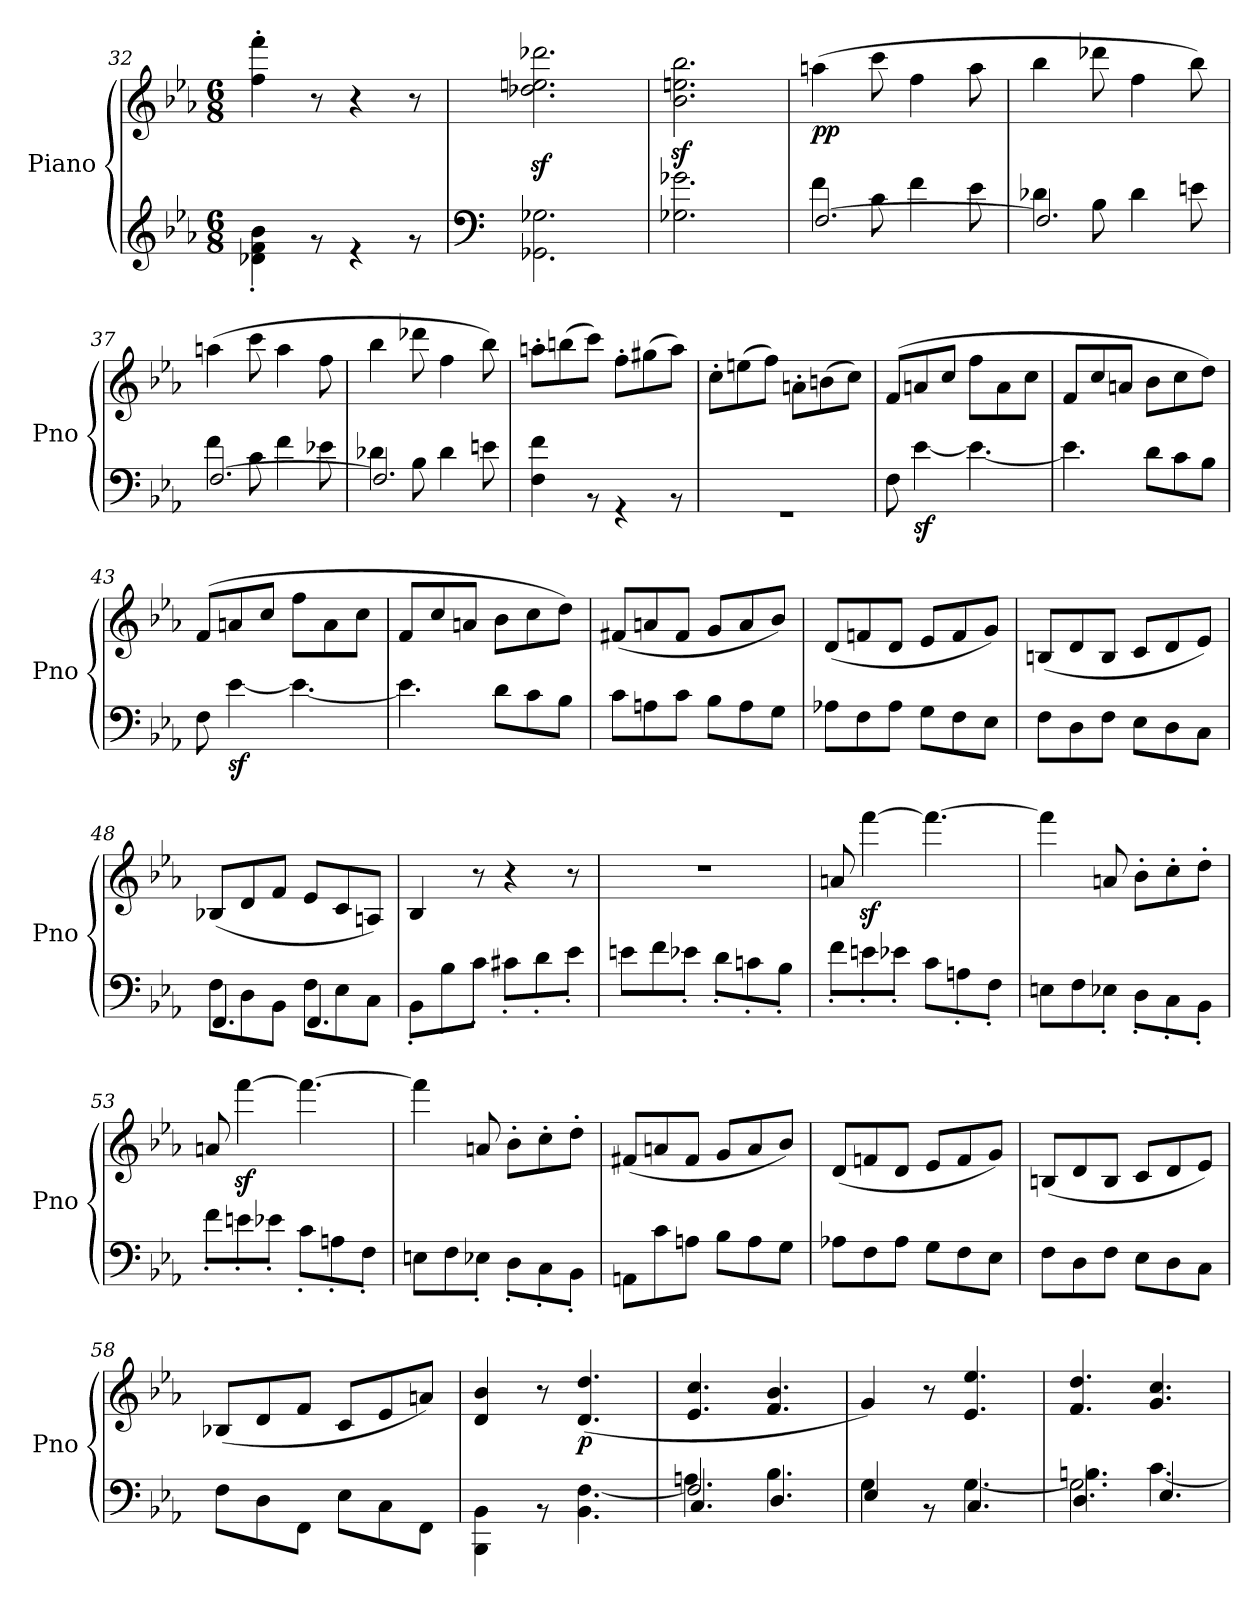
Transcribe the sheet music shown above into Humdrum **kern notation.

**kern	**kern	**dynam
*part1	*part1	*part1
*staff2	*staff1	*staff1/2
*I"Piano	*	*
*I'Pno	*	*
!!LO:PB:g=z
*clefG2	*clefG2	*
*k[b-e-a-]	*k[b-e-a-]	*
*E-:	*E-:	*
*M6/8	*M6/8	*
=32	=32	=32
*^	*	*
2.ryy	4d-X\' 4f\' 4b-\'	4ff\' 4fff\'	.
.	8r	8r	.
.	4r	4r	.
.	8r	8r	.
=33	=33	=33	=33
*clefF4	*	*	*
2.ryy	2.GG-X\ 2.G-X\	2.dd-X\z< 2.een\z< 2.ddd-X\z<	.
=34	=34	=34	=34
2.ryy	2.G-X\ 2.g-X\	2.b-\z< 2.een\z< 2.bb-\z<	.
=35	=35	=35	=35
*	*^	*	*
!	!	!	!	!LO:DY:b
2.ryy	4f\	[2.F/	(>4aan\	pp
.	8c\	.	8ccc\	.
.	4f\	.	4ff\	.
.	8e-\	.	8aa\	.
=36	=36	=36	=36	=36
2.ryy	4d-X\	2.F/]	4bb-\	.
.	8B-\	.	8ddd-X\	.
.	4d-\	.	4ff\	.
.	8en\	.	8bb-\)	.
=37	=37	=37	=37	=37
2.ryy	4f\	[2.F/	(>4aan\	.
.	8c\	.	8ccc\	.
.	4f\	.	4aa\	.
.	8e-X\	.	8ff\	.
=38	=38	=38	=38	=38
2.ryy	4d-X\	2.F/]	4bb-\	.
.	8B-\	.	8ddd-X\	.
.	4d-\	.	4ff\	.
.	8en\	.	8bb-\)	.
*	*v	*v	*	*
!!LO:LB:g=z
=39	=39	=39	=39
2.ryy	4F\ 4f\	8aan'\L	.
.	.	(>8bbn\	.
.	8r	8ccc\J)	.
.	4r	8ff'\L	.
.	.	(>8gg#X\	.
.	8r	8aa\J)	.
=40	=40	=40	=40
2.ryy	2.r	8cc'\L	.
.	.	(>8een\	.
.	.	8ff\J)	.
.	.	8an'\L	.
.	.	(>8bn\	.
.	.	8cc\J)	.
=41	=41	=41	=41
2.ryy	8F\	(>8f/L	.
!	!	!	!LO:DY:b=2
.	[4e-\	8an/	sf
.	.	8cc/J	.
.	4.e-\_	8ff\L	.
.	.	8a\	.
.	.	8cc\J	.
=42	=42	=42	=42
2.ryy	4.e-\]	8f/L	.
.	.	8cc/	.
.	.	8an/J	.
.	8d\L	8b-\L	.
.	8c\	8cc\	.
.	8B-\J	8dd\J)	.
=43	=43	=43	=43
2.ryy	8F\	(>8f/L	.
!	!	!	!LO:DY:b=2
.	[4e-\	8an/	sf
.	.	8cc/J	.
.	4.e-\_	8ff\L	.
.	.	8a\	.
.	.	8cc\J	.
=44	=44	=44	=44
2.ryy	4.e-\]	8f/L	.
.	.	8cc/	.
.	.	8an/J	.
.	8d\L	8b-\L	.
.	8c\	8cc\	.
.	8B-\J	8dd\J)	.
!!LO:LB:g=z
=45	=45	=45	=45
2.ryy	8c\L	(<8f#X/L	.
.	8An\	8an/	.
.	8c\J	8f#/J	.
.	8B-\L	8g/L	.
.	8A\	8a/	.
.	8G\J	8b-/J)	.
=46	=46	=46	=46
2.ryy	8A-X\L	(<8d/L	.
.	8F\	8fn/	.
.	8A-\J	8d/J	.
.	8G\L	8e-/L	.
.	8F\	8f/	.
.	8E-\J	8g/J)	.
=47	=47	=47	=47
2.ryy	8F\L	(<8Bn/L	.
.	8D\	8d/	.
.	8F\J	8B/J	.
.	8E-\L	8c/L	.
.	8D\	8d/	.
.	8C\J	8e-/J)	.
=48	=48	=48	=48
*	*^	*	*
2.ryy	8F\L	4.FF/	(<8B-X/L	.
.	8D\	.	8d/	.
.	8BB-\J	.	8f/J	.
.	8F\L	4.FF/	8e-/L	.
.	8E-\	.	8c/	.
.	8C\J	.	8An/J)	.
*	*v	*v	*	*
=49	=49	=49	=49
2.ryy	8BB-'\L	4B-/	.
.	8B-'\	.	.
.	8c'\J	8r	.
.	8c#X'\L	4r	.
.	8d'\	.	.
.	8e-'\J	8r	.
!!LO:LB:g=z
=50	=50	=50	=50
2.ryy	8en\L	2.r	.
.	8f\	.	.
.	8e-X'\J	.	.
.	8d'\L	.	.
.	8cn'\	.	.
.	8B-'\J	.	.
=51	=51	=51	=51
2.ryy	8f'\L	8an/	.
.	8en'\	[4fffz<\	.
.	8e-X'\J	.	.
.	8c\L	4.fff\_	.
.	8An'\	.	.
.	8F'\J	.	.
=52	=52	=52	=52
2.ryy	8En\L	4fff\]	.
.	8F\	.	.
.	8E-X'\J	8an/	.
.	8D'\L	8b-'\L	.
.	8C'\	8cc'\	.
.	8BB-'\J	8dd'\J	.
=53	=53	=53	=53
2.ryy	8f'\L	8an/	.
.	8en'\	[4fffz<\	.
.	8e-X'\J	.	.
.	8c'\L	4.fff\_	.
.	8An'\	.	.
.	8F'\J	.	.
=54	=54	=54	=54
2.ryy	8En\L	4fff\]	.
.	8F\	.	.
.	8E-X'\J	8an/	.
.	8D'\L	8b-'\L	.
.	8C'\	8cc'\	.
.	8BB-'\J	8dd'\J	.
!!LO:LB:g=z
=55	=55	=55	=55
2.ryy	8AAn\L	(<8f#X/L	.
.	8c\	8an/	.
.	8An\J	8f#/J	.
.	8B-\L	8g/L	.
.	8A\	8a/	.
.	8G\J	8b-/J)	.
=56	=56	=56	=56
2.ryy	8A-X\L	(<8d/L	.
.	8F\	8fn/	.
.	8A-\J	8d/J	.
.	8G\L	8e-/L	.
.	8F\	8f/	.
.	8E-\J	8g/J)	.
=57	=57	=57	=57
2.ryy	8F\L	(<8Bn/L	.
.	8D\	8d/	.
.	8F\J	8B/J	.
.	8E-\L	8c/L	.
.	8D\	8d/	.
.	8C\J	8e-/J)	.
=58	=58	=58	=58
2.ryy	8F\L	(<8B-X/L	.
.	8D\	8d/	.
.	8FF\J	8f/J	.
.	8E-\L	8c/L	.
.	8C\	8e-/	.
.	8FF\J	8an/J)	.
=59	=59	=59	=59
2.ryy	4BBB-\ 4BB-\	4d/ 4b-/	.
.	8r	8r	.
!	!	!	!LO:DY:b
.	4.BB-\ [4.F\	(>4.d/ 4.dd/	p
=60	=60	=60	=60
*	*^	*	*
2.F/]	4.An\	4.C/	4.e-/ 4.cc/	.
.	4.B-\	4.D/	4.f/ 4.b-/	.
=61	=61	=61	=61	=61
2.ryy	4G\	4E-/	4g/)	.
.	8r	8ryy	8r	.
.	[4.G\	4.C/	4.e-/ 4.ee-/	.
!!LO:PB:g=z
=62	=62	=62	=62	=62
2.G\]	4.Bn\	4.D/	4.f/ 4.dd/	.
.	[4.c\	4.E-/	4.g/ 4.cc/	.
*v	*v	*v	*	*
=	=	=
*-	*-	*-
